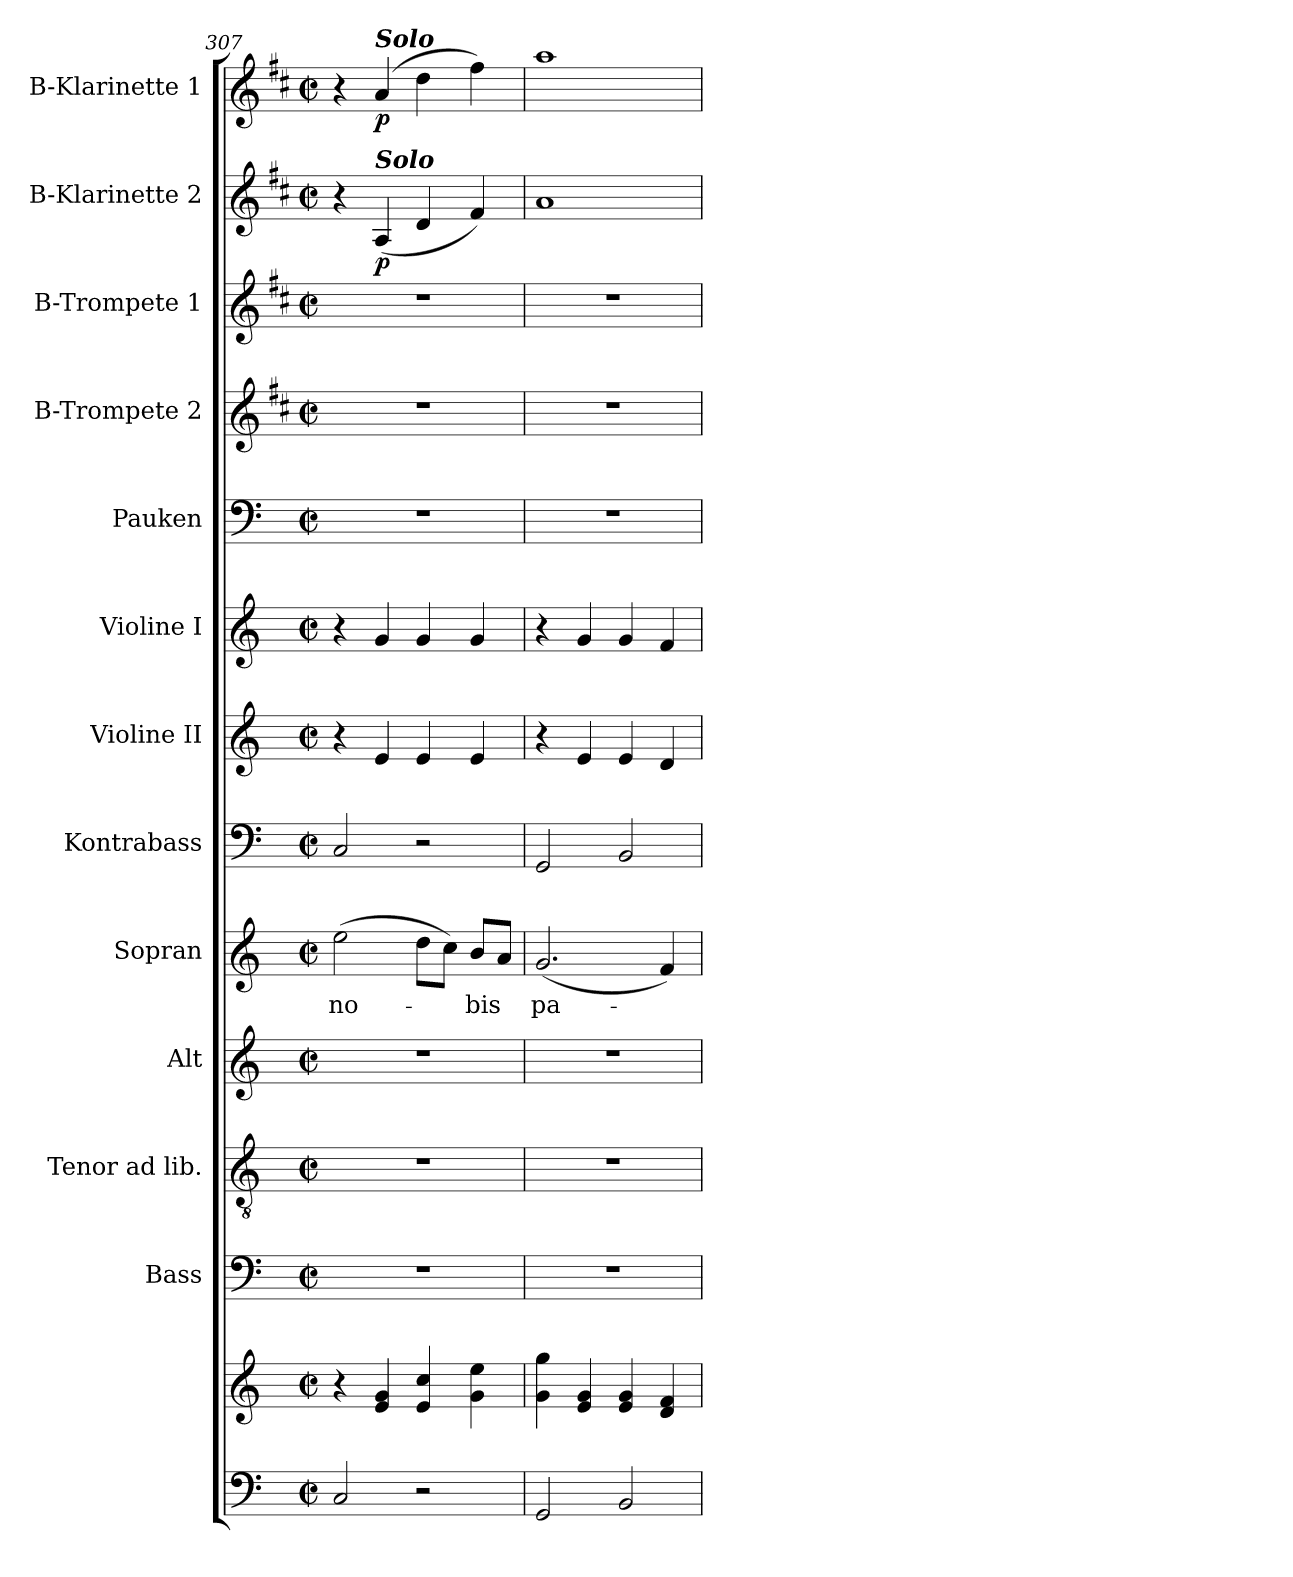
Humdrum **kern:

**kern	**kern	**kern	**kern	**kern	**kern	**text	**kern	**kern	**kern	**kern	**kern	**kern	**kern	**dynam	**kern	**dynam
*part13	*part13	*part12	*part11	*part10	*part9	*part9	*part8	*part7	*part6	*part5	*part4	*part3	*part2	*part2	*part1	*part1
*staff14	*staff13	*staff12	*staff11	*staff10	*staff9	*staff9	*staff8	*staff7	*staff6	*staff5	*staff4	*staff3	*staff2	*staff2	*staff1	*staff1
*	*	*I"Bass	*I"Tenor ad lib.	*I"Alt	*I"Sopran	*	*I"Kontrabass	*I"Violine II	*I"Violine I	*I"Pauken	*I"B-Trompete 2	*I"B-Trompete 1	*I"B-Klarinette 2	*	*I"B-Klarinette 1	*
*	*	*I'B.	*I'T.	*I'A.	*I'S.	*	*I'Kb.	*I'Vl. II	*I'Vl. I	*I'Pk.	*I'Trp. 2	*I'Trp. 1	*I'B Kl. 2	*	*I'B Kl. 1	*
*clefF4	*clefG2	*clefF4	*clefGv2	*clefG2	*clefG2	*	*clefF4	*clefG2	*clefG2	*clefF4	*clefG2	*clefG2	*clefG2	*	*clefG2	*
*	*	*	*	*	*	*	*ITrd7c12	*	*	*	*ITrd1c2	*ITrd1c2	*ITrd1c2	*	*ITrd1c2	*
*k[]	*k[]	*k[]	*k[]	*k[]	*k[]	*	*k[]	*k[]	*k[]	*k[]	*k[]	*k[]	*k[]	*	*k[]	*
*C:	*C:	*C:	*C:	*C:	*C:	*	*C:	*C:	*C:	*C:	*C:	*C:	*C:	*	*C:	*
*M2/2	*M2/2	*M2/2	*M2/2	*M2/2	*M2/2	*	*M2/2	*M2/2	*M2/2	*M2/2	*M2/2	*M2/2	*M2/2	*	*M2/2	*
*met(c|)	*met(c|)	*met(c|)	*met(c|)	*met(c|)	*met(c|)	*	*met(c|)	*met(c|)	*met(c|)	*met(c|)	*met(c|)	*met(c|)	*met(c|)	*	*met(c|)	*
=307	=307	=307	=307	=307	=307	=307	=307	=307	=307	=307	=307	=307	=307	=307	=307	=307
!	!	!	!	!	!	!LO:LY:b	!	!	!	!	!	!	!	!	!	!
2C/	4r	1r	1r	1r	(>2ee\	no-	2CC/	4r	4r	1r	1r	1r	4r	.	4r	.
!	!	!	!	!	!	!	!	!	!	!	!	!	!	!	!LO:TX:a:Bi:t=Solo	!
!	!	!	!	!	!	!	!	!	!	!	!	!	!LO:TX:a:Bi:t=Solo	!	!	!
!	!	!	!	!	!	!	!	!	!	!	!	!	!	!LO:DY:b	!	!LO:DY:b
.	4e/ 4g/	.	.	.	.	.	.	4e/	4g/	.	.	.	(<4G/	p	(4g/	p
2r	4e/ 4cc/	.	.	.	8dd\L	.	2r	4e/	4g/	.	.	.	4c/	.	4cc\	.
.	.	.	.	.	8cc\J)	.	.	.	.	.	.	.	.	.	.	.
!	!	!	!	!	!	!LO:LY:b	!	!	!	!	!	!	!	!	!	!
.	4g\ 4ee\	.	.	.	8b/L	-bis	.	4e/	4g/	.	.	.	4e/)	.	4ee\)	.
.	.	.	.	.	8a/J	.	.	.	.	.	.	.	.	.	.	.
=308	=308	=308	=308	=308	=308	=308	=308	=308	=308	=308	=308	=308	=308	=308	=308	=308
!	!	!	!	!	!	!LO:LY:b	!	!	!	!	!	!	!	!	!	!
2GG/	4g\ 4gg\	1r	1r	1r	(<2.g/	pa-	2GGG/	4r	4r	1r	1r	1r	1g	.	1gg	.
.	4e/ 4g/	.	.	.	.	.	.	4e/	4g/	.	.	.	.	.	.	.
2BB/	4e/ 4g/	.	.	.	.	.	2BBB/	4e/	4g/	.	.	.	.	.	.	.
.	4d/ 4f/	.	.	.	4f/)	.	.	4d/	4f/	.	.	.	.	.	.	.
=	=	=	=	=	=	=	=	=	=	=	=	=	=	=	=	=
*-	*-	*-	*-	*-	*-	*-	*-	*-	*-	*-	*-	*-	*-	*-	*-	*-
